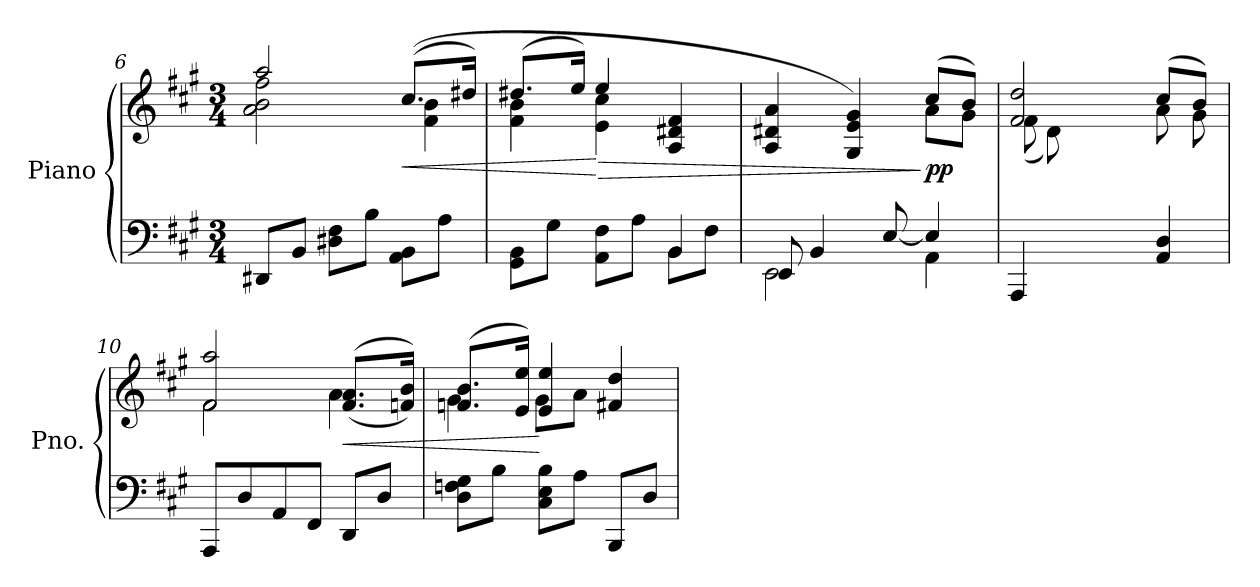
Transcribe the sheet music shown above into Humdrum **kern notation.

**kern	**kern	**dynam
*part1	*part1	*part1
*staff2	*staff1	*staff1/2
*I"Piano	*	*
*I'Pno.	*	*
*clefF4	*clefG2	*
*k[f#c#g#]	*k[f#c#g#]	*
*M3/4	*M3/4	*
=6	=6	=6
*	*^	*
8DD#X/L	2aa/	2a\ 2b\ 2ff#\	.
8BB/J	.	.	.
8D#X\ 8F#\L	.	.	.
8B\J	.	.	.
!	!	!	!LO:HP:b
8AA\ 8BB\L	(>(>8.cc#/L	4f#\ 4b\	<
8A\J	.	.	.
.	16dd#X/Jk)	.	.
=7	=7	=7	=7
*^	*	*	*
2ryy	8GG#\ 8BB\L	(>8.dd#X/L	4f#\ 4b\	.
.	8G#\J	.	.	.
.	.	16ee/Jk)	.	.
!	!	!	!	!LO:HP:n=1:b
.	8AA\ 8F#\L	4ee/	4e\ 4cc#\	[ >
.	8A\J	.	.	.
4BB/	8BB\L	4A/ 4d#X/ 4f#/	4ryy	.
.	8F#\J	.	.	.
=8	=8	=8	=8	=8
2EE\	8EE/	4A/ 4d#X/ 4a/	2ryy	.
.	4BB/	.	.	.
.	.	4G#/ 4e/ 4g#/)	.	.
.	[8E/	.	.	.
!	!	!	!	!LO:DY:n=1:b
4AA\	4E/]	(>8cc#/L	8a\L	] pp
.	.	8b/J)	8g#\J	.
=9	=9	=9	=9	=9
4ryy	4AAA/	2f#/ 2dd/	(<8f#\L	.
.	.	.	8d\)	.
8A/	4ryy	.	4ryy	.
8F#/J	.	.	.	.
4ryy	4AA/ 4D/	(>8cc#/L	8a\L	.
.	.	8b/J)	8g#\J	.
*v	*v	*	*	*
!!LO:LB:g=z	!!
=10	=10	=10	=10
8AAA/L	2f#/ 2aa/	2f#\	.
8D/	.	.	.
8AA/	.	.	.
8FF#/J	.	.	.
!	!	!	!LO:HP:b
8DD/L	(>(>8.f#/ 8.a/L	4a\	<
8D/J	.	.	.
.	16fn/ 16b/Jk))	.	.
=11	=11	=11	=11
8D\ 8Fn\ 8G#\L	(>8.fn/ 8.b/L	4g#\	.
8B\J	.	.	.
.	16e/ 16ee/Jk)	.	.
8C#\ 8E\ 8B\L	4e/ 4ee/	8g#\L	[
8A\J	.	8a\J	.
8BBB/L	4f#X/ 4dd/	4ryy	.
8D/J	.	.	.
*	*v	*v	*
=	=	=
*-	*-	*-
